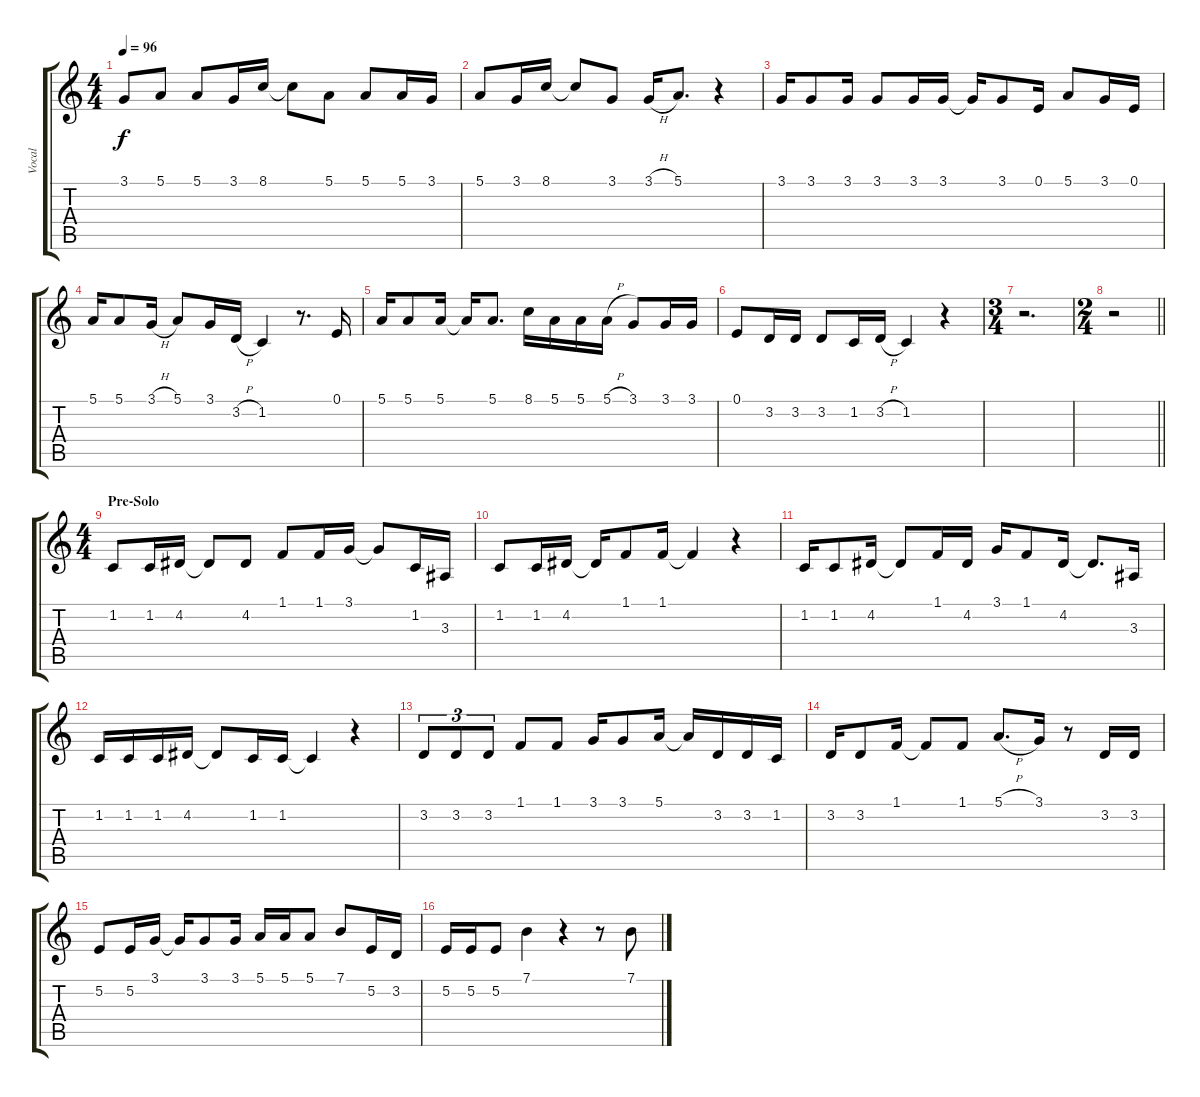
\track ("Vocal" "Vocal") {instrument flute}
\staff {score tabs}
\tuning (E4 B3 G3 D3 A2 E2) {hide}
\ts (4 4)
\tempo 96
\clef g2
\ks c
3.1.8{dy f} 5.1.8 5.1.8 3.1.16 8.1.16 8.1{t}.8 5.1.8 5.1.8 5.1.16 3.1.16 |
5.1.8 3.1.16 8.1.16 8.1{t}.8 3.1.8 3.1{h}.16 5.1.8{d} r.4 |
3.1.16 3.1.8 3.1.16 3.1.8 3.1.16 3.1.16 3.1{t}.16 3.1.8 0.1.16 5.1.8 3.1.16 0.1.16 |
5.1.16 5.1.8 3.1{h}.16 5.1.8 3.1.16 3.2{h}.16 1.2.4 r.8{d} 0.1.16 |
5.1.16 5.1.8 5.1.16 5.1{t}.16 5.1.8{d} 8.1.16 5.1.16 5.1.16 5.1{h}.16 3.1.8 3.1.16 3.1.16 |
0.1.8 3.2.16 3.2.16 3.2.8 1.2.16 3.2{h}.16 1.2.4 r.4 |
\ts (3 4)
r.2{d} |
\ts (2 4)
\barLineRight lightlight
r.2 |
\ts (4 4)
\section ("" "Pre-Solo")
1.2.8 1.2.16 4.2.16 4.2{t}.8 4.2.8 1.1.8 1.1.16 3.1.16 3.1{t}.8 1.2.16 3.3.16 |
1.2.8 1.2.16 4.2.16 4.2{t}.16 1.1.8 1.1.16 1.1{t}.4 r.4 |
1.2.16 1.2.8 4.2.16 4.2{t}.8 1.1.16 4.2.16 3.1.16 1.1.8 4.2.16 4.2{t}.8{d} 3.3.16 |
1.2.16 1.2.16 1.2.16 4.2.16 4.2{t}.8 1.2.16 1.2.16 1.2{t}.4 r.4 |
3.2.8{tu (3 2)} 3.2.8{tu (3 2)} 3.2.8{tu (3 2)} 1.1.8 1.1.8 3.1.16 3.1.8 5.1.16 5.1{t}.16 3.2.16 3.2.16 1.2.16 |
3.2.16 3.2.8 1.1.16 1.1{t}.8 1.1.8 5.1{h}.8{d} 3.1.16 r.8 3.2.16 3.2.16 |
5.2.8 5.2.16 3.1.16 3.1{t}.16 3.1.8 3.1.16 5.1.16 5.1.16 5.1.8 7.1.8 5.2.16 3.2.16 |
5.2.16 5.2.16 5.2.8 7.1.4 r.4 r.8 7.1.8
